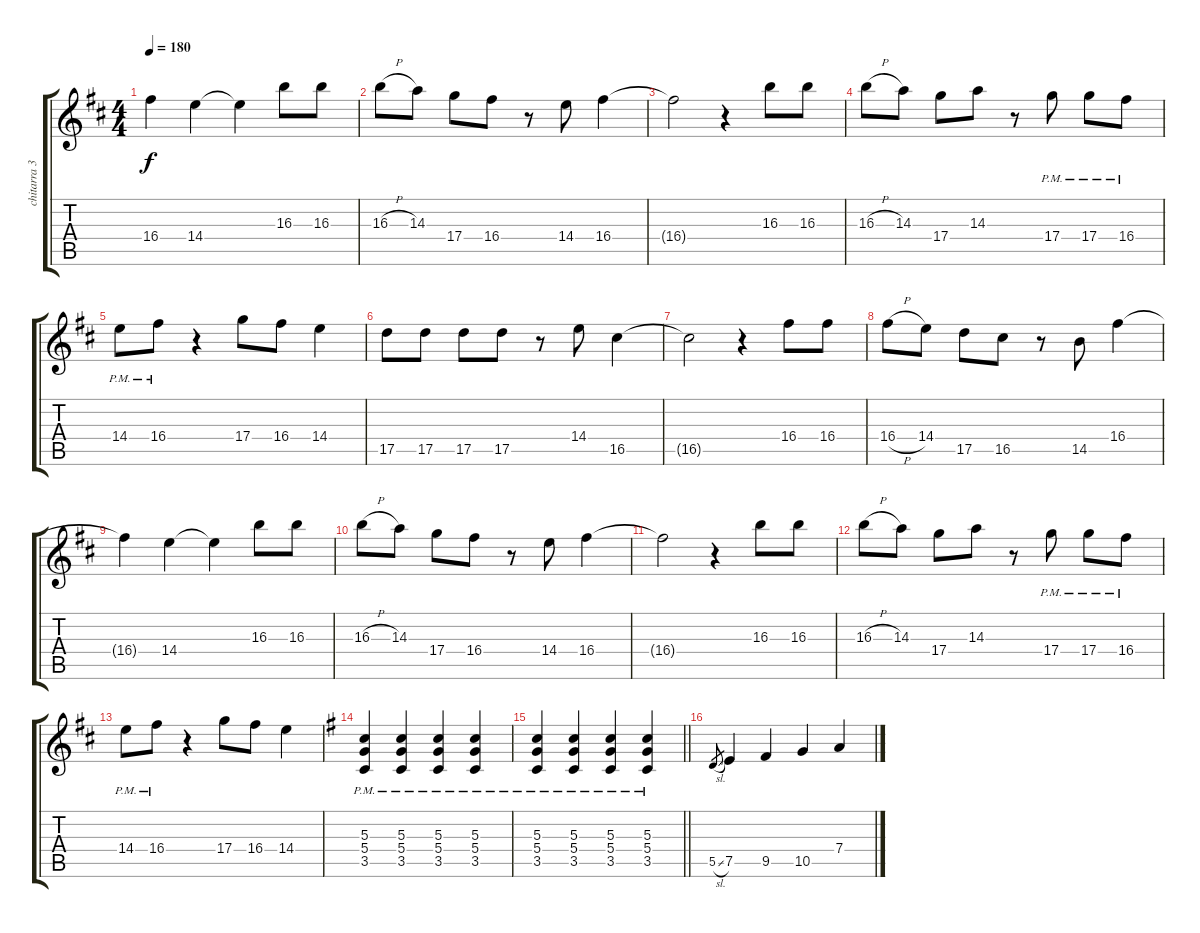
\track ("chitarra 3" "chitarra 3") {instrument overdrivenguitar}
\staff {score tabs}
\tuning (E4 B3 G3 D3 A2 E2) {hide}
\ts (4 4)
\tempo 180
\clef g2
\ks d
16.4{t}.4{dy f} 14.4.4 14.4{t}.4 16.3.8 16.3.8 |
16.3{h}.8 14.3.8 17.4.8 16.4.8 r.8 14.4.8 16.4.4 |
16.4{t}.2 r.4 16.3.8 16.3.8 |
16.3{h}.8 14.3.8 17.4.8 14.3.8 r.8 17.4{pm}.8 17.4{pm}.8 16.4{pm}.8 |
14.4{pm}.8 16.4{pm}.8 r.4 17.4.8 16.4.8 14.4.4 |
17.5.8 17.5.8 17.5.8 17.5.8 r.8 14.4.8 16.5.4 |
16.5{t}.2 r.4 16.4.8 16.4.8 |
16.4{h}.8 14.4.8 17.5.8 16.5.8 r.8 14.5.8 16.4.4 |
16.4{t}.4 14.4.4 14.4{t}.4 16.3.8 16.3.8 |
16.3{h}.8 14.3.8 17.4.8 16.4.8 r.8 14.4.8 16.4.4 |
16.4{t}.2 r.4 16.3.8 16.3.8 |
16.3{h}.8 14.3.8 17.4.8 14.3.8 r.8 17.4{pm}.8 17.4{pm}.8 16.4{pm}.8 |
14.4{pm}.8 16.4{pm}.8 r.4 17.4.8 16.4.8 14.4.4 |
\ks g
(5.3{pm} 5.4{pm} 3.5{pm}).4{volume 16 balance 16 instrument overdrivenguitar} (5.3{pm} 5.4{pm} 3.5{pm}).4 (5.3{pm} 5.4{pm} 3.5{pm}).4 (5.3{pm} 5.4{pm} 3.5{pm}).4 |
\barLineRight lightlight
(5.3{pm} 5.4{pm} 3.5{pm}).4 (5.3{pm} 5.4{pm} 3.5{pm}).4 (5.3{pm} 5.4{pm} 3.5{pm}).4 (5.3{pm} 5.4{pm} 3.5{pm}).4 |
5.5{sl}.8{gr} 7.5.4 9.5.4 10.5.4 7.4.4
